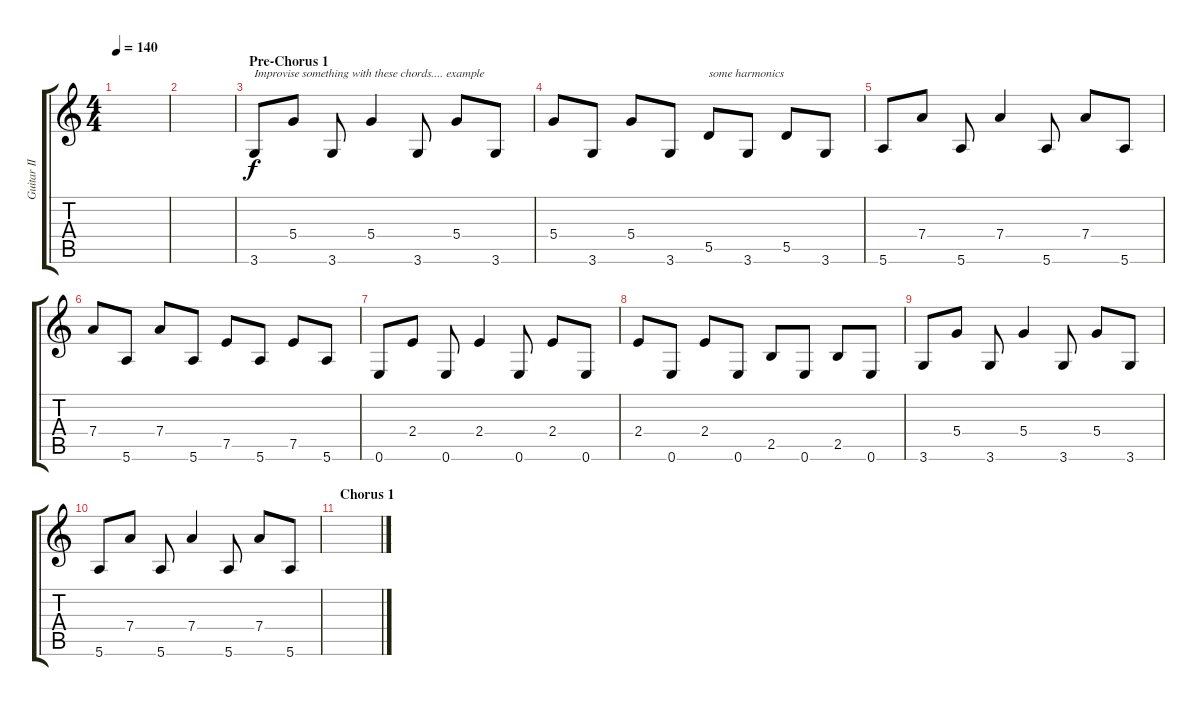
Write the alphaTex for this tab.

\track ("Guitar II" "Guitar II") {instrument distortionguitar}
\staff {score tabs}
\tuning (E4 B3 G3 D3 A2 E2) {hide}
\ts (4 4)
\tempo 140
\clef g2
\ks c
|
|
\section ("" "Pre-Chorus 1")
3.6.8{txt "Improvise something with these chords.... example "} 5.4.8 3.6.8 5.4.4 3.6.8 5.4.8 3.6.8 |
5.4.8 3.6.8 5.4.8 3.6.8 5.5.8{txt "some harmonics"} 3.6.8 5.5.8 3.6.8 |
5.6.8 7.4.8 5.6.8 7.4.4 5.6.8 7.4.8 5.6.8 |
7.4.8 5.6.8 7.4.8 5.6.8 7.5.8 5.6.8 7.5.8 5.6.8 |
0.6.8 2.4.8 0.6.8 2.4.4 0.6.8 2.4.8 0.6.8 |
2.4.8 0.6.8 2.4.8 0.6.8 2.5.8 0.6.8 2.5.8 0.6.8 |
3.6.8 5.4.8 3.6.8 5.4.4 3.6.8 5.4.8 3.6.8 |
5.6.8 7.4.8 5.6.8 7.4.4 5.6.8 7.4.8 5.6.8 |
\section ("" "Chorus 1")
